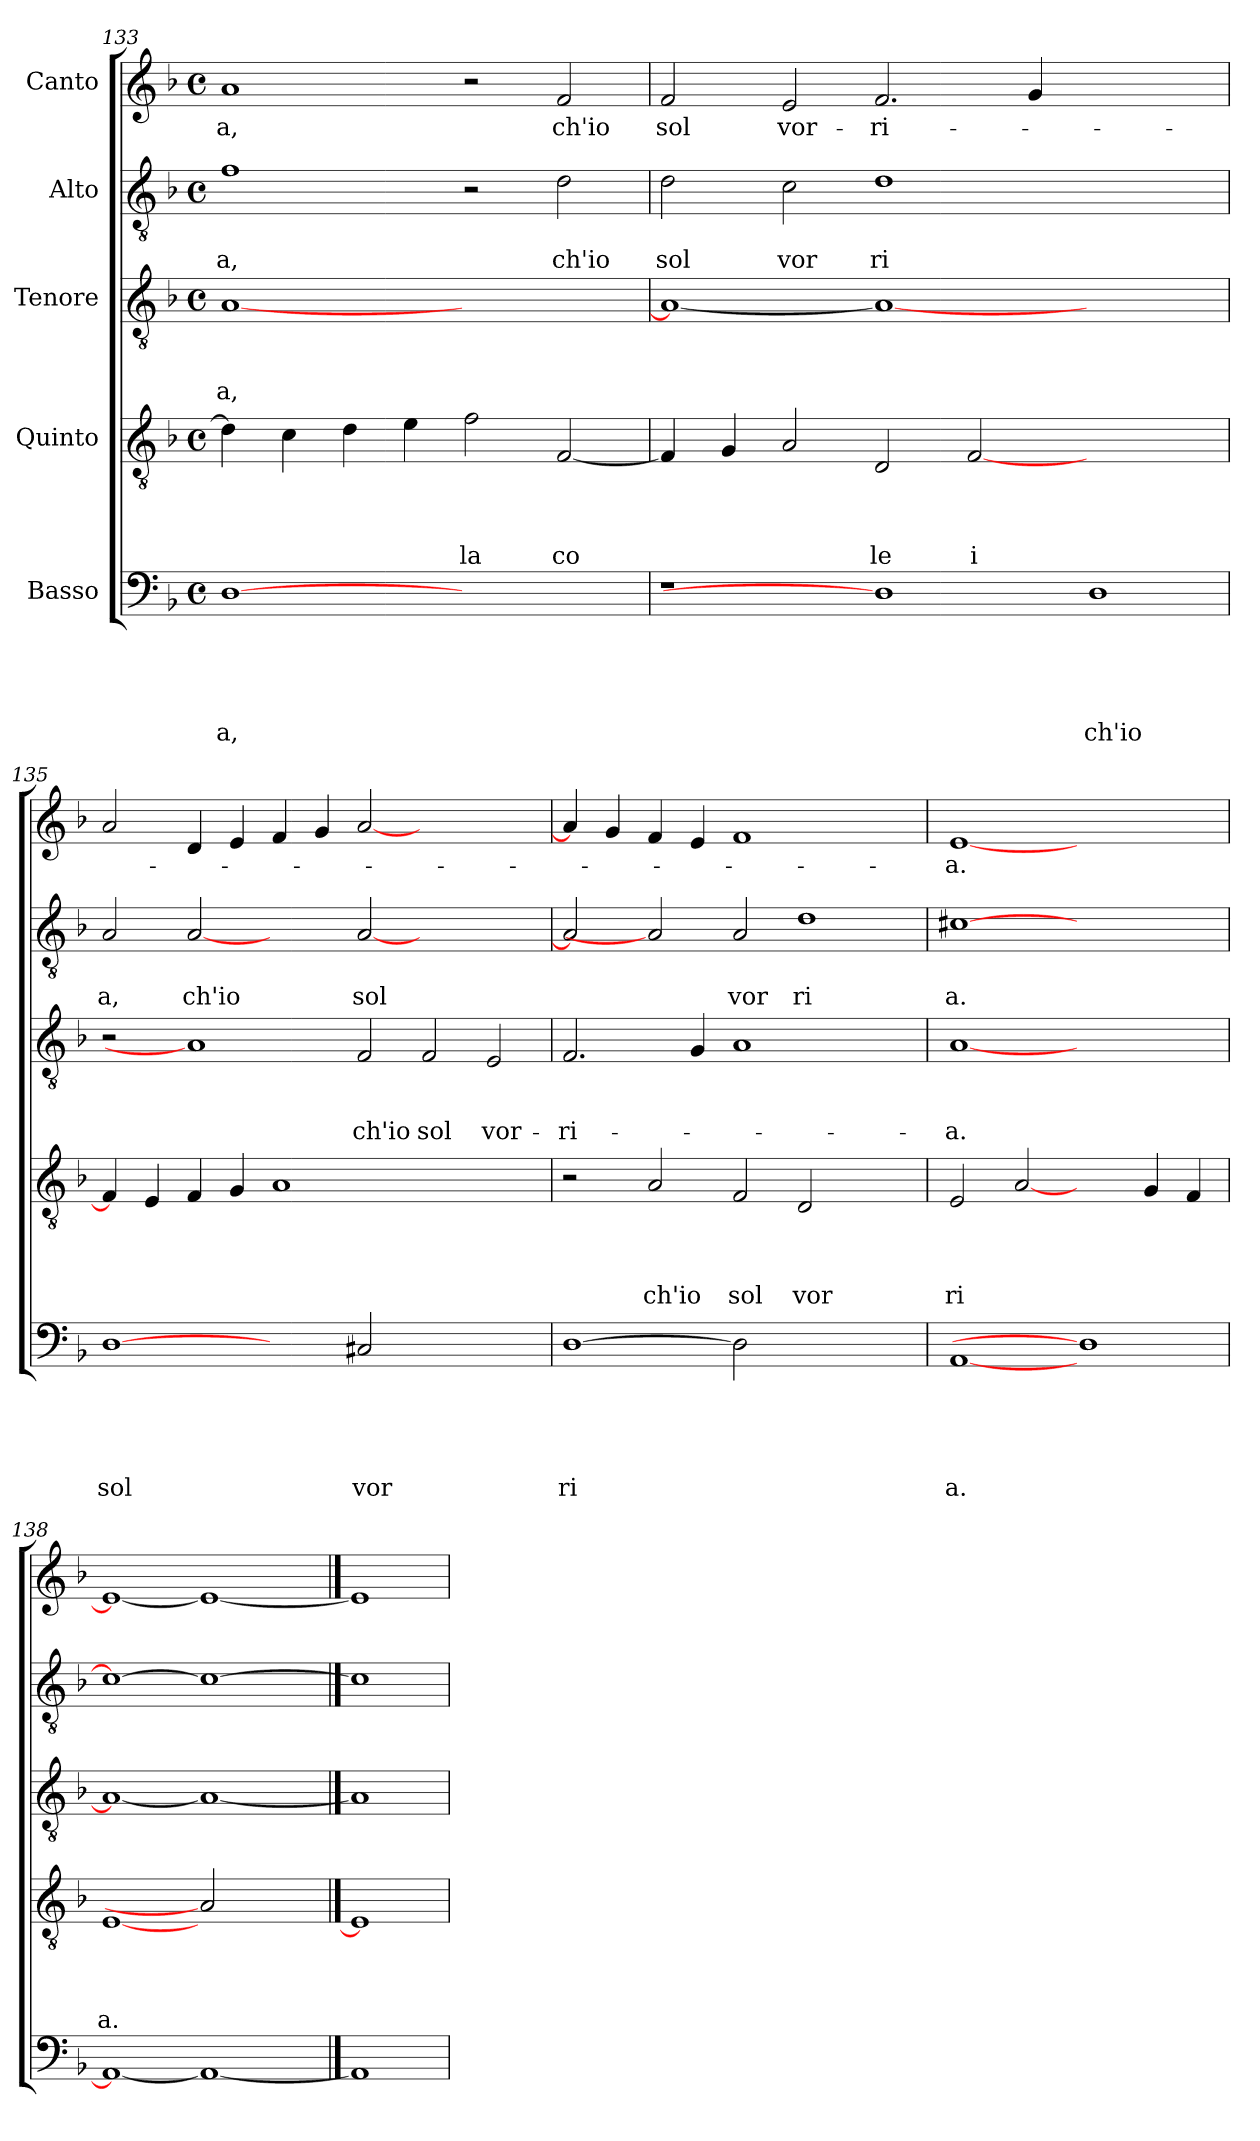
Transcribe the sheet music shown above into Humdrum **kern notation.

**kern	**text	**text	**text	**text	**text	**kern	**text	**text	**text	**text	**kern	**text	**text	**text	**kern	**text	**text	**kern	**text
*part5	*part5	*part5	*part5	*part5	*part5	*part4	*part4	*part4	*part4	*part4	*part3	*part3	*part3	*part3	*part2	*part2	*part2	*part1	*part1
*staff5	*staff5	*staff5	*staff5	*staff5	*staff5	*staff4	*staff4	*staff4	*staff4	*staff4	*staff3	*staff3	*staff3	*staff3	*staff2	*staff2	*staff2	*staff1	*staff1
*I"Basso	*	*	*	*	*	*I"Quinto	*	*	*	*	*I"Tenore	*	*	*	*I"Alto	*	*	*I"Canto	*
!!LO:LB:g=z
*clefF4	*	*	*	*	*	*clefGv2	*	*	*	*	*clefGv2	*	*	*	*clefGv2	*	*	*clefG2	*
*k[b-]	*	*	*	*	*	*k[b-]	*	*	*	*	*k[b-]	*	*	*	*k[b-]	*	*	*k[b-]	*
*F:	*	*	*	*	*	*F:	*	*	*	*	*F:	*	*	*	*F:	*	*	*F:	*
*M4/4	*	*	*	*	*	*M4/4	*	*	*	*	*M4/4	*	*	*	*M4/4	*	*	*M4/4	*
*met(c)	*	*	*	*	*	*met(c)	*	*	*	*	*met(c)	*	*	*	*met(c)	*	*	*met(c)	*
=133	=133	=133	=133	=133	=133	=133	=133	=133	=133	=133	=133	=133	=133	=133	=133	=133	=133	=133	=133
!	!	!	!	!	!LO:LY:b	!	!	!	!	!	!	!	!	!LO:LY:b	!	!	!LO:LY:b	!	!LO:LY:b
[1D	.	.	.	.	a,	4d\]	.	.	.	.	[<1A	.	.	a,	1f	.	a,	1a	-a,
.	.	.	.	.	.	4c\	.	.	.	.	.	.	.	.	.	.	.	.	.
.	.	.	.	.	.	4d\	.	.	.	.	.	.	.	.	.	.	.	.	.
.	.	.	.	.	.	4e\	.	.	.	.	.	.	.	.	.	.	.	.	.
!	!	!	!	!	!	!	!	!	!	!LO:LY:b	!	!	!	!	!	!	!	!	!
1ryy	.	.	.	.	.	2f\	.	.	.	-la	1ryy	.	.	.	2r	.	.	2r	.
!	!	!	!	!	!	!	!	!	!	!LO:LY:b	!	!	!	!	!	!	!LO:LY:b	!	!LO:LY:b
.	.	.	.	.	.	[<2F/	.	.	.	co	.	.	.	.	2d\	.	ch'io	2f/	ch'io
=134	=134	=134	=134	=134	=134	=134	=134	=134	=134	=134	=134	=134	=134	=134	=134	=134	=134	=134	=134
!	!	!	!	!	!	!	!	!	!	!	!	!	!	!	!	!	!LO:LY:b	!	!LO:LY:b
1r	.	.	.	.	.	4F/]	.	.	.	.	1A_	.	.	.	2d\	.	sol	2f/	sol
.	.	.	.	.	.	4G/	.	.	.	.	.	.	.	.	.	.	.	.	.
!	!	!	!	!	!	!	!	!	!	!	!	!	!	!	!	!	!LO:LY:b	!	!LO:LY:b
.	.	.	.	.	.	2A/	.	.	.	.	.	.	.	.	2c\	.	vor	2e/	vor-
!	!	!	!	!	!	!	!	!	!	!LO:LY:b	!	!	!	!	!	!	!LO:LY:b	!	!LO:LY:b
1D]	.	.	.	.	.	2D/	.	.	.	le	1A_	.	.	.	1d	.	ri	2.f/	-ri-
!	!	!	!	!	!	!	!	!	!	!LO:LY:b:rj	!	!	!	!	!	!	!	!	!
.	.	.	.	.	.	[<2F/	.	.	.	i	.	.	.	.	.	.	.	.	.
.	.	.	.	.	.	.	.	.	.	.	.	.	.	.	.	.	.	4g/	.
!	!	!	!	!	!LO:LY:b	!	!	!	!	!	!	!	!	!	!	!	!	!	!
1D	.	.	.	.	ch'io	1ryy	.	.	.	.	1ryy	.	.	.	1ryy	.	.	1ryy	.
=135	=135	=135	=135	=135	=135	=135	=135	=135	=135	=135	=135	=135	=135	=135	=135	=135	=135	=135	=135
!	!	!	!	!	!LO:LY:b	!	!	!	!	!	!	!	!	!	!	!	!LO:LY:b	!	!
[1D	.	.	.	.	sol	4F/]	.	.	.	.	2r	.	.	.	2A/	.	a,	2a/	.
.	.	.	.	.	.	4E/	.	.	.	.	.	.	.	.	.	.	.	.	.
!	!	!	!	!	!	!	!	!	!	!	!	!	!	!	!	!	!LO:LY:b	!	!
.	.	.	.	.	.	4F/	.	.	.	.	1A]	.	.	.	[2A	.	ch'io	4d/	.
.	.	.	.	.	.	4G/	.	.	.	.	.	.	.	.	.	.	.	4e/	.
2ryy	.	.	.	.	.	1A	.	.	.	.	.	.	.	.	2ryy	.	.	4f/	.
.	.	.	.	.	.	.	.	.	.	.	.	.	.	.	.	.	.	4g/	.
!	!	!	!	!	!LO:LY:b	!	!	!	!	!	!	!	!	!LO:LY:b	!	!	!LO:LY:b	!	!
2C#X/	.	.	.	.	vor	.	.	.	.	.	2F/	.	.	ch'io	[<2A/	.	sol	[<2a/	.
!	!	!	!	!	!	!	!	!	!	!	!	!	!	!LO:LY:b	!	!	!	!	!
1ryy	.	.	.	.	.	1ryy	.	.	.	.	2F/	.	.	sol	1ryy	.	.	1ryy	.
!	!	!	!	!	!	!	!	!	!	!	!	!	!	!LO:LY:b	!	!	!	!	!
.	.	.	.	.	.	.	.	.	.	.	2E/	.	.	vor-	.	.	.	.	.
=136	=136	=136	=136	=136	=136	=136	=136	=136	=136	=136	=136	=136	=136	=136	=136	=136	=136	=136	=136
!	!	!	!	!	!LO:LY:b	!	!	!	!	!	!	!	!	!LO:LY:b	!	!	!	!	!
[1D	.	.	.	.	ri	2r	.	.	.	.	2.F/	.	.	-ri-	2A/]	.	.	4a/]	.
.	.	.	.	.	.	.	.	.	.	.	.	.	.	.	.	.	.	4g/	.
!	!	!	!	!	!	!	!	!	!	!LO:LY:b	!	!	!	!	!	!	!	!	!
.	.	.	.	.	.	2A/	.	.	.	ch'io	.	.	.	.	2A]	.	.	4f/	.
.	.	.	.	.	.	.	.	.	.	.	4G/	.	.	.	.	.	.	4e/	.
!	!	!	!	!	!	!	!	!	!	!LO:LY:b	!	!	!	!	!	!	!LO:LY:b	!	!
2D]	.	.	.	.	.	2F/	.	.	.	sol	1A	.	.	.	2A/	.	vor	1f	.
!	!	!	!	!	!	!	!	!	!	!LO:LY:b	!	!	!	!	!	!	!LO:LY:b	!	!
1ryy	.	.	.	.	.	2D/	.	.	.	vor	.	.	.	.	1d	.	ri	.	.
.	.	.	.	.	.	2ryy	.	.	.	.	2ryy	.	.	.	.	.	.	2ryy	.
=137	=137	=137	=137	=137	=137	=137	=137	=137	=137	=137	=137	=137	=137	=137	=137	=137	=137	=137	=137
!	!	!	!	!	!LO:LY:b	!	!	!	!	!LO:LY:b	!	!	!	!LO:LY:b	!	!	!LO:LY:b	!	!LO:LY:b
[<1AA	.	.	.	.	a.	2E/	.	.	.	ri	[<1A	.	.	-a.	[>1c#X	.	a.	[<1e	-a.
.	.	.	.	.	.	[2A	.	.	.	.	.	.	.	.	.	.	.	.	.
1D]	.	.	.	.	.	2ryy	.	.	.	.	1ryy	.	.	.	1ryy	.	.	1ryy	.
.	.	.	.	.	.	4G/	.	.	.	.	.	.	.	.	.	.	.	.	.
.	.	.	.	.	.	4F/	.	.	.	.	.	.	.	.	.	.	.	.	.
=138	=138	=138	=138	=138	=138	=138	=138	=138	=138	=138	=138	=138	=138	=138	=138	=138	=138	=138	=138
!	!	!	!	!	!	!	!	!	!	!LO:LY:b	!	!	!	!	!	!	!	!	!
1AA_	.	.	.	.	.	[1E	.	.	.	a.	1A_	.	.	.	1c#_	.	.	1e_	.
1AA_	.	.	.	.	.	2A]	.	.	.	.	1A_	.	.	.	1c#_	.	.	1e_	.
.	.	.	.	.	.	2ryy	.	.	.	.	.	.	.	.	.	.	.	.	.
==139	==139	==139	==139	==139	==139	==139	==139	==139	==139	==139	==139	==139	==139	==139	==139	==139	==139	==139	==139
1AA]	.	.	.	.	.	1E]	.	.	.	.	1A]	.	.	.	1c#]	.	.	1e]	.
=	=	=	=	=	=	=	=	=	=	=	=	=	=	=	=	=	=	=	=
*-	*-	*-	*-	*-	*-	*-	*-	*-	*-	*-	*-	*-	*-	*-	*-	*-	*-	*-	*-
